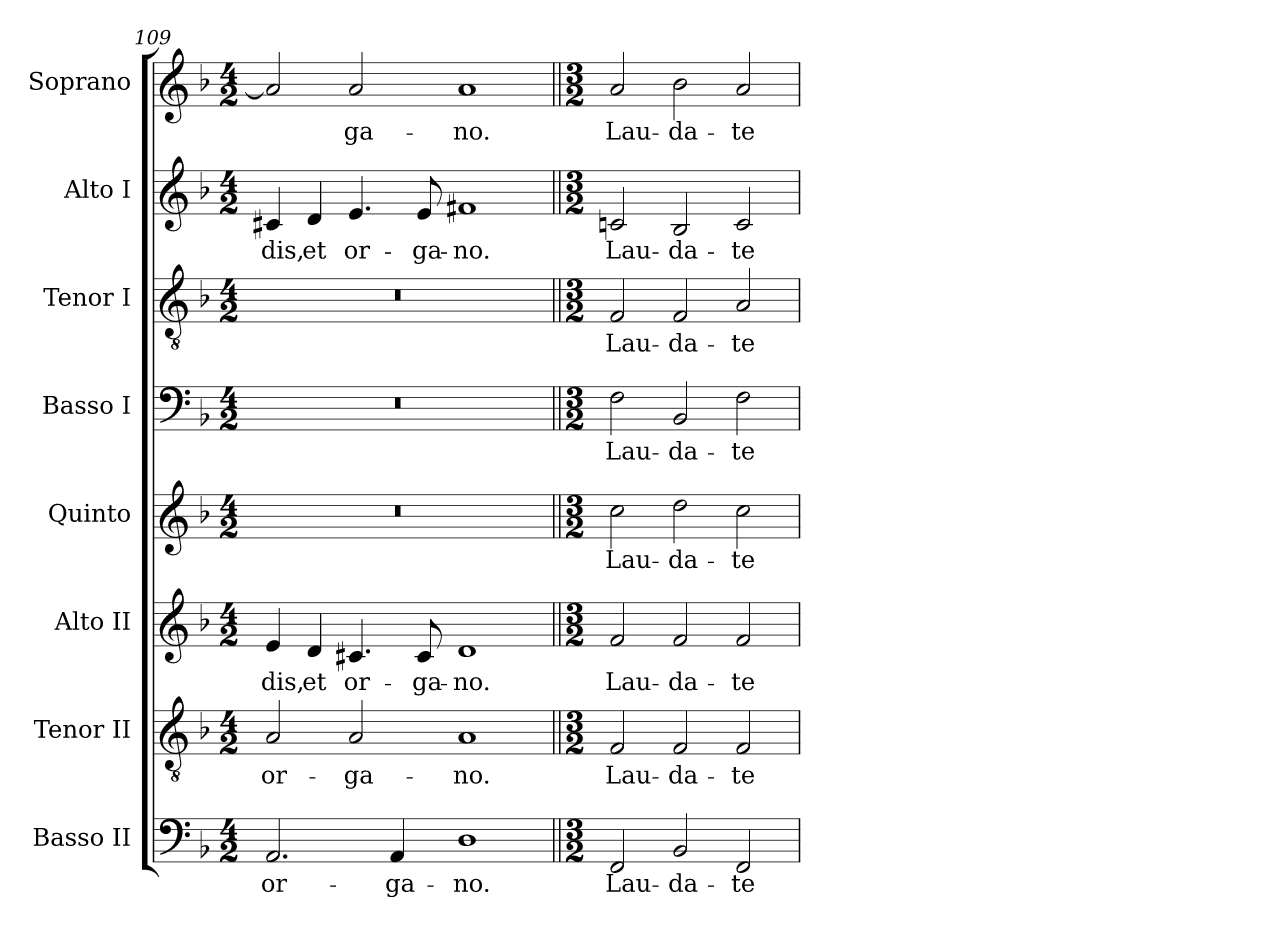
**kern	**text	**kern	**text	**kern	**text	**kern	**text	**kern	**text	**kern	**text	**kern	**text	**kern	**text
*part8	*part8	*part7	*part7	*part6	*part6	*part5	*part5	*part4	*part4	*part3	*part3	*part2	*part2	*part1	*part1
*staff8	*staff8	*staff7	*staff7	*staff6	*staff6	*staff5	*staff5	*staff4	*staff4	*staff3	*staff3	*staff2	*staff2	*staff1	*staff1
*I"Basso II	*	*I"Tenor II	*	*I"Alto II	*	*I"Quinto	*	*I"Basso I	*	*I"Tenor I	*	*I"Alto I	*	*I"Soprano	*
*I'B. 2	*	*I'T. 2	*	*I'A. 2	*	*I'Q.	*	*I'B. 1	*	*I'T. 1	*	*I'A. 1	*	*I'S.	*
*clefF4	*	*clefGv2	*	*clefG2	*	*clefG2	*	*clefF4	*	*clefGv2	*	*clefG2	*	*clefG2	*
*	*	*ITrd7c12	*	*	*	*	*	*	*	*ITrd7c12	*	*	*	*	*
*k[b-]	*	*k[b-]	*	*k[b-]	*	*k[b-]	*	*k[b-]	*	*k[b-]	*	*k[b-]	*	*k[b-]	*
*F:	*	*F:	*	*F:	*	*F:	*	*F:	*	*F:	*	*F:	*	*F:	*
*M4/2	*	*M4/2	*	*M4/2	*	*M4/2	*	*M4/2	*	*M4/2	*	*M4/2	*	*M4/2	*
=109	=109	=109	=109	=109	=109	=109	=109	=109	=109	=109	=109	=109	=109	=109	=109
!	!LO:LY:b:color=#000000	!	!	!	!	!	!	!	!	!	!	!	!	!	!
!	!	!	!LO:LY:b:color=#000000	!	!	!	!	!	!	!	!	!	!	!	!
!	!	!	!	!	!LO:LY:b:color=#000000	!LO:N:vis=1	!	!LO:N:vis=1	!	!LO:N:vis=1	!	!	!	!	!
!	!	!	!	!	!	!	!	!	!	!	!	!	!LO:LY:b:color=#000000	!	!
2.AAi/	or-	2AAi/	or-	4ei/	-dis,	0r	.	0r	.	0r	.	4c#Xi/	-dis,	2ai/]	.
!	!	!	!	!	!LO:LY:b:color=#000000	!	!	!	!	!	!	!	!	!	!
!	!	!	!	!	!	!	!	!	!	!	!	!	!LO:LY:b:color=#000000	!	!
.	.	.	.	4di/	et	.	.	.	.	.	.	4di/	et	.	.
!	!	!	!LO:LY:b:color=#000000	!	!	!	!	!	!	!	!	!	!	!	!
!	!	!	!	!	!LO:LY:b:color=#000000	!	!	!	!	!	!	!	!	!	!
!	!	!	!	!	!	!	!	!	!	!	!	!	!LO:LY:b:color=#000000	!	!
!	!	!	!	!	!	!	!	!	!	!	!	!	!	!	!LO:LY:b:color=#000000
.	.	2AAi/	-ga-	4.c#Xi/	or-	.	.	.	.	.	.	4.ei/	or-	2ai/	-ga-
!	!LO:LY:b:color=#000000	!	!	!	!	!	!	!	!	!	!	!	!	!	!
4AAi/	-ga-	.	.	.	.	.	.	.	.	.	.	.	.	.	.
!	!	!	!	!	!LO:LY:b:color=#000000	!	!	!	!	!	!	!	!	!	!
!	!	!	!	!	!	!	!	!	!	!	!	!	!LO:LY:b:color=#000000	!	!
.	.	.	.	8c#i/	-ga-	.	.	.	.	.	.	8ei/	-ga-	.	.
!	!LO:LY:b:color=#000000	!	!	!	!	!	!	!	!	!	!	!	!	!	!
!	!	!	!LO:LY:b:color=#000000	!	!	!	!	!	!	!	!	!	!	!	!
!	!	!	!	!	!LO:LY:b:color=#000000	!	!	!	!	!	!	!	!	!	!
!	!	!	!	!	!	!	!	!	!	!	!	!	!LO:LY:b:color=#000000	!	!
!	!	!	!	!	!	!	!	!	!	!	!	!	!	!	!LO:LY:b:color=#000000
1Di	-no.	1AAi	-no.	1di	-no.	.	.	.	.	.	.	1f#Xi	-no.	1ai	-no.
!!LO:LB:g=z
=110||	=110||	=110||	=110||	=110||	=110||	=110||	=110||	=110||	=110||	=110||	=110||	=110||	=110||	=110||	=110||
*M3/2	*	*M3/2	*	*M3/2	*	*M3/2	*	*M3/2	*	*M3/2	*	*M3/2	*	*M3/2	*
!	!LO:LY:b:color=#000000	!	!	!	!	!	!	!	!	!	!	!	!	!	!
!	!	!	!LO:LY:b:color=#000000	!	!	!	!	!	!	!	!	!	!	!	!
!	!	!	!	!	!LO:LY:b:color=#000000	!	!	!	!	!	!	!	!	!	!
!	!	!	!	!	!	!	!LO:LY:b:color=#000000	!	!	!	!	!	!	!	!
!	!	!	!	!	!	!	!	!	!LO:LY:b:color=#000000	!	!	!	!	!	!
!	!	!	!	!	!	!	!	!	!	!	!LO:LY:b:color=#000000	!	!	!	!
!	!	!	!	!	!	!	!	!	!	!	!	!	!LO:LY:b:color=#000000	!	!
!	!	!	!	!	!	!	!	!	!	!	!	!	!	!	!LO:LY:b:color=#000000
2FFi/	Lau-	2FFi/	Lau-	2fi/	Lau-	2cci\	Lau-	2Fi\	Lau-	2FFi/	Lau-	2cni/	Lau-	2ai/	Lau-
!	!LO:LY:b:color=#000000	!	!	!	!	!	!	!	!	!	!	!	!	!	!
!	!	!	!LO:LY:b:color=#000000	!	!	!	!	!	!	!	!	!	!	!	!
!	!	!	!	!	!LO:LY:b:color=#000000	!	!	!	!	!	!	!	!	!	!
!	!	!	!	!	!	!	!LO:LY:b:color=#000000	!	!	!	!	!	!	!	!
!	!	!	!	!	!	!	!	!	!LO:LY:b:color=#000000	!	!	!	!	!	!
!	!	!	!	!	!	!	!	!	!	!	!LO:LY:b:color=#000000	!	!	!	!
!	!	!	!	!	!	!	!	!	!	!	!	!	!LO:LY:b:color=#000000	!	!
!	!	!	!	!	!	!	!	!	!	!	!	!	!	!	!LO:LY:b:color=#000000
2BB-i/	-da-	2FFi/	-da-	2fi/	-da-	2ddi\	-da-	2BB-i/	-da-	2FFi/	-da-	2B-i/	-da-	2b-i\	-da-
!	!LO:LY:b:color=#000000	!	!	!	!	!	!	!	!	!	!	!	!	!	!
!	!	!	!LO:LY:b:color=#000000	!	!	!	!	!	!	!	!	!	!	!	!
!	!	!	!	!	!LO:LY:b:color=#000000	!	!	!	!	!	!	!	!	!	!
!	!	!	!	!	!	!	!LO:LY:b:color=#000000	!	!	!	!	!	!	!	!
!	!	!	!	!	!	!	!	!	!LO:LY:b:color=#000000	!	!	!	!	!	!
!	!	!	!	!	!	!	!	!	!	!	!LO:LY:b:color=#000000	!	!	!	!
!	!	!	!	!	!	!	!	!	!	!	!	!	!LO:LY:b:color=#000000	!	!
!	!	!	!	!	!	!	!	!	!	!	!	!	!	!	!LO:LY:b:color=#000000
2FFi/	-te	2FFi/	-te	2fi/	-te	2cci\	-te	2Fi\	-te	2AAi/	-te	2ci/	-te	2ai/	-te
=	=	=	=	=	=	=	=	=	=	=	=	=	=	=	=
*-	*-	*-	*-	*-	*-	*-	*-	*-	*-	*-	*-	*-	*-	*-	*-
